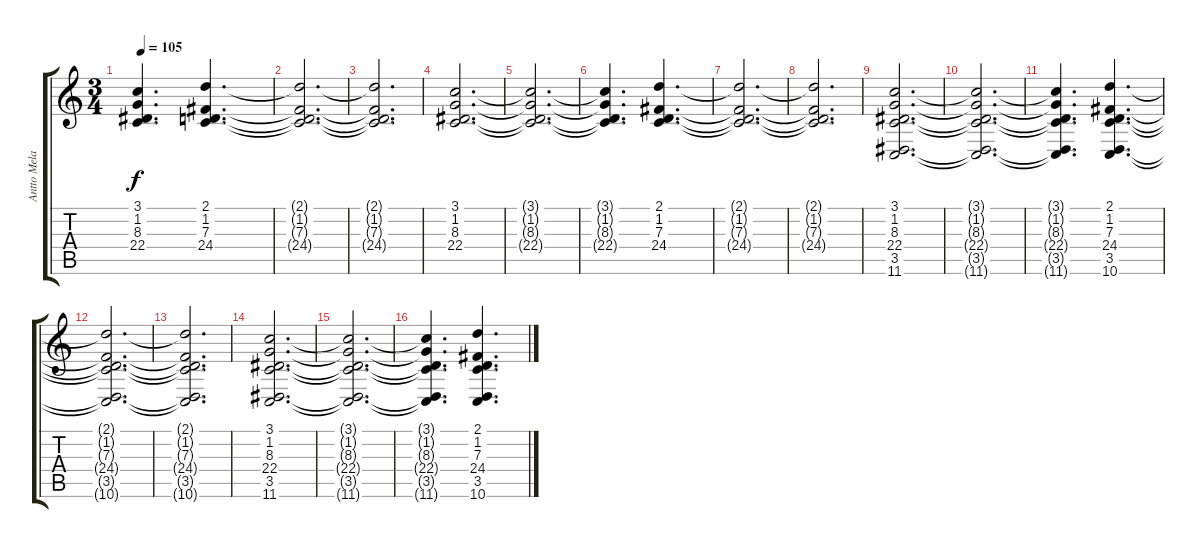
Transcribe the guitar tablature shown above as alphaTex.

\track ("Antto Melasniemi (Keyboard)" "Antto Mela") {instrument choiraahs}
\staff {score tabs}
\tuning (E4 B3 G3 D3 A2 E2) {hide}
\ts (3 4)
\tempo 105
\clef g2
\ks c
(3.1{t} 1.2{t} 8.3{t} 22.4{t}).4{d dy f} (2.1 1.2 7.3 24.4).4{d} |
(2.1{t} 1.2{t} 7.3{t} 24.4{t}).2{d} |
(2.1{t} 1.2{t} 7.3{t} 24.4{t}).2{d} |
(3.1 1.2 8.3 22.4).2{d} |
(3.1{t} 1.2{t} 8.3{t} 22.4{t}).2{d} |
(3.1{t} 1.2{t} 8.3{t} 22.4{t}).4{d} (2.1 1.2 7.3 24.4).4{d} |
(2.1{t} 1.2{t} 7.3{t} 24.4{t}).2{d} |
(2.1{t} 1.2{t} 7.3{t} 24.4{t}).2{d} |
(3.1 1.2 8.3 22.4 3.5 11.6).2{d} |
(3.1{t} 1.2{t} 8.3{t} 22.4{t} 3.5{t} 11.6{t}).2{d} |
(3.1{t} 1.2{t} 8.3{t} 22.4{t} 3.5{t} 11.6{t}).4{d} (2.1 1.2 7.3 24.4 3.5 10.6).4{d} |
(2.1{t} 1.2{t} 7.3{t} 24.4{t} 3.5{t} 10.6{t}).2{d} |
(2.1{t} 1.2{t} 7.3{t} 24.4{t} 3.5{t} 10.6{t}).2{d} |
(3.1 1.2 8.3 22.4 3.5 11.6).2{d} |
(3.1{t} 1.2{t} 8.3{t} 22.4{t} 3.5{t} 11.6{t}).2{d} |
(3.1{t} 1.2{t} 8.3{t} 22.4{t} 3.5{t} 11.6{t}).4{d} (2.1 1.2 7.3 24.4 3.5 10.6).4{d}
